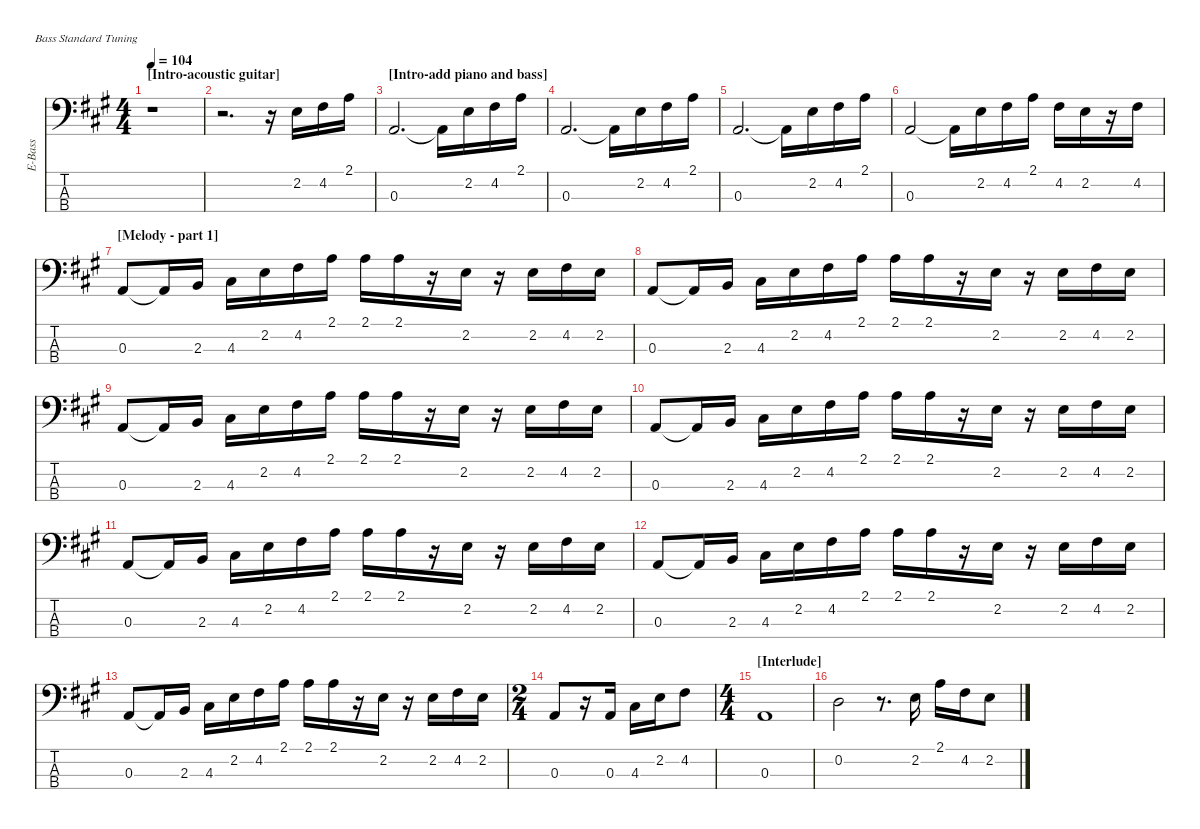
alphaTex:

\hideDynamics
\bracketExtendMode nobrackets
\otherSystemsTrackNameOrientation horizontal
\track ("Bass" "E-Bass") {defaultSystemsLayout 4 instrument electricbassfinger}
\staff {score tabs}
\tuning (G2 D2 A1 E1)
\ts (4 4)
\beaming (8 2 2 2 2)
\section ("" "[Intro-acoustic guitar]")
\tempo 104
\clef f4
\ks a
r.1{dy f instrument electricbassfinger beam Down} |
r.2{d beam Down} r.16{beam Down} 2.2{acc forcenatural}.16{beam Down} 4.2{acc #}.16{beam Down} 2.1{acc forcenatural}.16{beam Down} |
\section ("" "[Intro-add piano and bass]")
0.3{acc forcenatural}.2{d beam Up} 0.3{t acc forcenatural}.16{beam Down} 2.2{acc forcenatural}.16{beam Down} 4.2{acc #}.16{beam Down} 2.1{acc forcenatural}.16{beam Down} |
0.3{acc forcenatural}.2{d beam Up} 0.3{t acc forcenatural}.16{beam Down} 2.2{acc forcenatural}.16{beam Down} 4.2{acc #}.16{beam Down} 2.1{acc forcenatural}.16{beam Down} |
0.3{acc forcenatural}.2{d beam Up} 0.3{t acc forcenatural}.16{beam Down} 2.2{acc forcenatural}.16{beam Down} 4.2{acc #}.16{beam Down} 2.1{acc forcenatural}.16{beam Down} |
0.3{acc forcenatural}.2{beam Up} 0.3{t acc forcenatural}.16{beam Down} 2.2{acc forcenatural}.16{beam Down} 4.2{acc #}.16{beam Down} 2.1{acc forcenatural}.16{beam Down} 4.2{acc #}.16{beam Down} 2.2{acc forcenatural}.16{beam Down} r.16{beam Down} 4.2{acc #}.16{beam Down} |
\section ("" "[Melody - part 1]")
0.3{acc forcenatural}.8{beam Up} 0.3{t acc forcenatural}.16{beam Up} 2.3{acc forcenatural}.16{beam Up} 4.3{acc #}.16{beam Down} 2.2{acc forcenatural}.16{beam Down} 4.2{acc #}.16{beam Down} 2.1{acc forcenatural}.16{beam Down} 2.1{acc forcenatural}.16{beam Down} 2.1{acc forcenatural}.16{beam Down} r.16{beam Down} 2.2{acc forcenatural}.16{beam Down} r.16{beam Down} 2.2{acc forcenatural}.16{beam Down} 4.2{acc #}.16{beam Down} 2.2{acc forcenatural}.16{beam Down} |
0.3{acc forcenatural}.8{beam Up} 0.3{t acc forcenatural}.16{beam Up} 2.3{acc forcenatural}.16{beam Up} 4.3{acc #}.16{beam Down} 2.2{acc forcenatural}.16{beam Down} 4.2{acc #}.16{beam Down} 2.1{acc forcenatural}.16{beam Down} 2.1{acc forcenatural}.16{beam Down} 2.1{acc forcenatural}.16{beam Down} r.16{beam Down} 2.2{acc forcenatural}.16{beam Down} r.16{beam Down} 2.2{acc forcenatural}.16{beam Down} 4.2{acc #}.16{beam Down} 2.2{acc forcenatural}.16{beam Down} |
0.3{acc forcenatural}.8{beam Up} 0.3{t acc forcenatural}.16{beam Up} 2.3{acc forcenatural}.16{beam Up} 4.3{acc #}.16{beam Down} 2.2{acc forcenatural}.16{beam Down} 4.2{acc #}.16{beam Down} 2.1{acc forcenatural}.16{beam Down} 2.1{acc forcenatural}.16{beam Down} 2.1{acc forcenatural}.16{beam Down} r.16{beam Down} 2.2{acc forcenatural}.16{beam Down} r.16{beam Down} 2.2{acc forcenatural}.16{beam Down} 4.2{acc #}.16{beam Down} 2.2{acc forcenatural}.16{beam Down} |
0.3{acc forcenatural}.8{beam Up} 0.3{t acc forcenatural}.16{beam Up} 2.3{acc forcenatural}.16{beam Up} 4.3{acc #}.16{beam Down} 2.2{acc forcenatural}.16{beam Down} 4.2{acc #}.16{beam Down} 2.1{acc forcenatural}.16{beam Down} 2.1{acc forcenatural}.16{beam Down} 2.1{acc forcenatural}.16{beam Down} r.16{beam Down} 2.2{acc forcenatural}.16{beam Down} r.16{beam Down} 2.2{acc forcenatural}.16{beam Down} 4.2{acc #}.16{beam Down} 2.2{acc forcenatural}.16{beam Down} |
0.3{acc forcenatural}.8{beam Up} 0.3{t acc forcenatural}.16{beam Up} 2.3{acc forcenatural}.16{beam Up} 4.3{acc #}.16{beam Down} 2.2{acc forcenatural}.16{beam Down} 4.2{acc #}.16{beam Down} 2.1{acc forcenatural}.16{beam Down} 2.1{acc forcenatural}.16{beam Down} 2.1{acc forcenatural}.16{beam Down} r.16{beam Down} 2.2{acc forcenatural}.16{beam Down} r.16{beam Down} 2.2{acc forcenatural}.16{beam Down} 4.2{acc #}.16{beam Down} 2.2{acc forcenatural}.16{beam Down} |
0.3{acc forcenatural}.8{beam Up} 0.3{t acc forcenatural}.16{beam Up} 2.3{acc forcenatural}.16{beam Up} 4.3{acc #}.16{beam Down} 2.2{acc forcenatural}.16{beam Down} 4.2{acc #}.16{beam Down} 2.1{acc forcenatural}.16{beam Down} 2.1{acc forcenatural}.16{beam Down} 2.1{acc forcenatural}.16{beam Down} r.16{beam Down} 2.2{acc forcenatural}.16{beam Down} r.16{beam Down} 2.2{acc forcenatural}.16{beam Down} 4.2{acc #}.16{beam Down} 2.2{acc forcenatural}.16{beam Down} |
0.3{acc forcenatural}.8{beam Up} 0.3{t acc forcenatural}.16{beam Up} 2.3{acc forcenatural}.16{beam Up} 4.3{acc #}.16{beam Down} 2.2{acc forcenatural}.16{beam Down} 4.2{acc #}.16{beam Down} 2.1{acc forcenatural}.16{beam Down} 2.1{acc forcenatural}.16{beam Down} 2.1{acc forcenatural}.16{beam Down} r.16{beam Down} 2.2{acc forcenatural}.16{beam Down} r.16{beam Down} 2.2{acc forcenatural}.16{beam Down} 4.2{acc #}.16{beam Down} 2.2{acc forcenatural}.16{beam Down} |
\ts (2 4)
0.3{acc forcenatural}.8{beam Up} r.16{beam Up} 0.3{acc forcenatural}.16{beam Up} 4.3{acc #}.16{beam Down} 2.2{acc forcenatural}.16{beam Down} 4.2{acc #}.8{beam Down} |
\ts (4 4)
\section ("" "[Interlude] ")
0.3{acc forcenatural}.1{beam Up} |
0.2{acc forcenatural}.2{beam Down} r.8{d beam Down} 2.2{acc forcenatural}.16{beam Down} 2.1{acc forcenatural}.16{beam Down} 4.2{acc #}.16{beam Down} 2.2{acc forcenatural}.8{beam Down}
